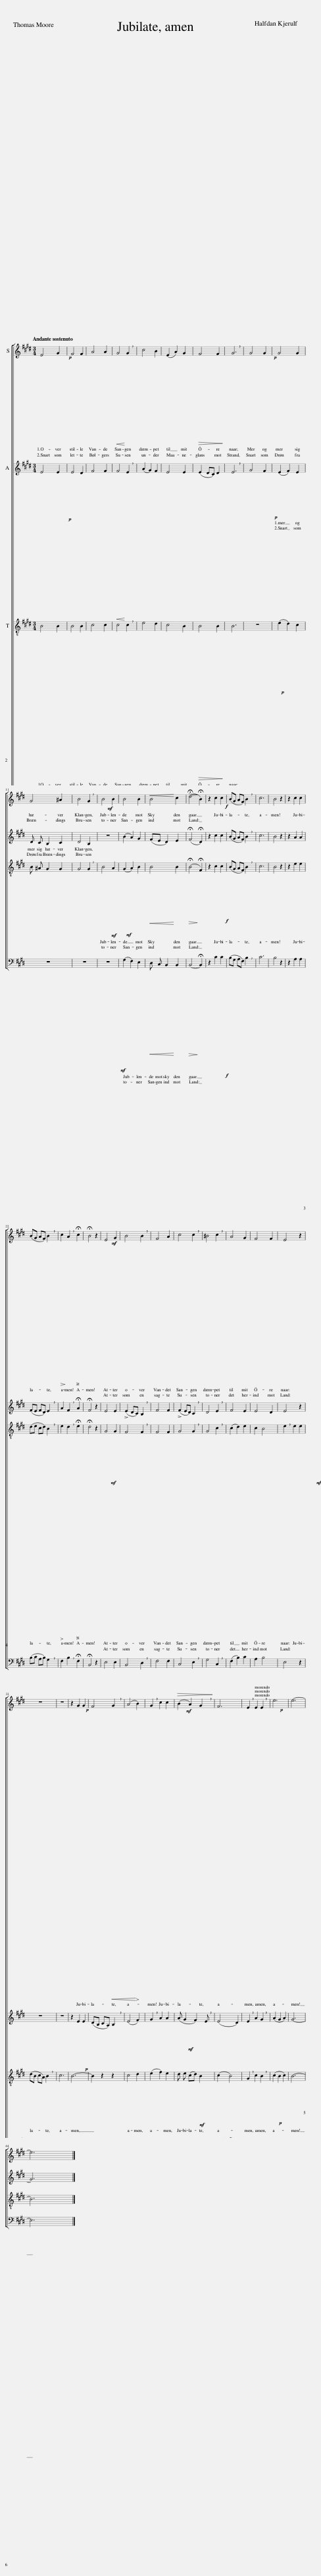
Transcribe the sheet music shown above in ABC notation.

X:1
%%score [ 1 2 3 4 ]
L:1/8
Q:1/4=96
M:3/4
I:linebreak $
K:E
V:1 treble
V:2 treble
V:3 treble-8
V:4 bass
V:1
!p! E4 G2 | F4 F2 | A4 A2 |!<(! G4!<)! !breath!G2 | c4 B2 | %5
 (E2 A2) G2 |!>(! F4 F2!>)! | !breath!G6 |!p! G4 G2 | G4 G2 |$ %10
 G4 ^A2 | B4 !breath!G2 |!mf! B4 B2 | B4 B2 |!<(! B4!<)! c2 | %15
!>(! (!fermata!d4!>)! !fermata!B2) | z2!f! c2 c2 | (BG AF) !breath!B2 | c6 | B4 z2 | %20
 z2 c2 c2 |$ (BG AF) !breath!B2 |!>(! c2!>)! !breath!A2!<(!!>(! !fermata!c2!<)!!>)! | !fermata!B4 z2 |!mf! E4 G2 | %25
 B4 !breath!B2 | F4 A2 | c4 !breath!c2 | ^B4 !breath!c2 | A4 G2 | %30
 F4 F2 | E4 z2 |$ z6 | z6 | z2!p! G2 G2 | %35
 F4!<(! !breath!G2!<)! | (A4!>(! B2)!>)! | !breath!G2!mf! c2 c2 |!>(! (B2 A2) !breath!G2!>)! | F6 | %40
 !breath!E2 E2 !breath!E2 |!p! e6 | e6- |$ e6 |] %44
V:2
!p! E4 E2 | E4 D2 | F4 F2 |!<(! F4!<)! !breath!E2 | (A2 G2) F2 | %5
 E4 E2 | (E2 DC) D2 | !breath!E6 |!p! G4 F2 | (E2 F2) E2 |$ %10
 D C B,2 C2 | D4 B,2 | z6 | (B2 A2) G2 | (FE D2) E2 | %15
 (!fermata!F4 !fermata!D2) | z2 c2 c2 | (BG AF) !breath!B2 | c6 | B4 z2 | %20
 z2 A2 A2 |$ (FE FD) !breath!E2 | A2 !breath!F2 !fermata!A2 | !fermata!F4 z2 | E4 E2 | %25
 (!>!E2 DC) !breath!B,2 | F4 F2 | (!>!F2 ED) !breath!C2 | D4 !breath!E2 | F4 E2 | %30
 E4 D2 | E4 z2 |$ z6 | z6 | z2!p! E2 E2 | %35
 (DB, CA,) !breath!B,2 | (E4 F2) | !breath!G2!mf! A2 A2 | (A G2 F2) !breath!E | (E4 D2) | %40
 !breath!E2 A2 !breath!G2 | (A2 G2 A2) | G6- |$ G6 |] %44
V:3
 B4 B2 | B4 B2 | c4 c2 | c4 !breath!c2 | e4 d2 | %5
 c4 B2 |!>(! B4 B2!>)! | B6 | z6 |!p! (e2 d2) c2 |$ %10
 B ^A G2 G2 | G4 !breath!G2 |!mf! B4 A2 |!mf! (G2 A2) B2 |!<(! B4!<)! B2 | %15
!>(! (!fermata!B4!>)! !fermata!F2) | z2!f! c2 c2 | (BG AF) !breath!B2 | c6 | B4 z2 | %20
 z2 e2 e2 |$ (de cd) !breath!B2 |!>(! e2!>)! !breath!d2!<(!!>(! !fermata!e2!<)!!>)! | !fermata!d4 z2 |!mf! G4 G2 | %25
 F4 !breath!F2 | F4 F2 | G4 !breath!G2 | G4 !breath!c2 | (c2 d2) e2 | %30
 c2 B4 | !breath!e2!mf! e2 e2 |$ (dB cA) !breath!B2 | c6 | B6- | %35
 B2 z2 z2 | c4 d2 | (e2 f2) e2 |!mf! d e (cd) B2 | (c2 B4) | %40
 !breath!G2 c2 !breath!B2 |!p! (c2 B2 c2) | B6- |$ B6 |] %44
V:4
!p! G,4 E,2 | B,4 B,2 | F,4 A,2 |!<(! C4!<)! !breath!C2 | A,4 B,2 | %5
 (C2 F,2) (G,A,) |!>(! B,4 B,2!>)! | E,6 | z6 | z6 |$ %10
 z6 | z6 | z6 |!mf! (G,2 F,2) E,2 |!<(! D, C, B,,2!<)! B,,2 | %15
!>(! B,,4-!>)! !fermata!B,,2 | z2!f! C2 C2 | (B,G, A,F,) !breath!B,2 | C6 | B,4 z2 | %20
 z2 A,2 A,2 |$ (B,C A,B,) !breath!G,2 |!>(! F,2!>)! !breath!B,2!<(!!>(! !fermata!F,2!<)!!>)! | !fermata!B,,4 z2 |!mf! E,4 E,2 | %25
 B,,4 !breath!D,2 | F,4 F,2 | C,4 !breath!E,2 | G,4 !breath!C,2 | (F,2 B,2) C2 | %30
 A,2 B,4 | E,4 z2 |$ z6 | z6 | z2!p! E,2 E,2 | %35
 E,4!<(! !breath!E,2!<)! |!>(! E,6!>)! | E,2 z2 z2 | z2 z2!mf!!<(! E, G,!<)! |!>(! A, (G,/F,/) B,4!>)! | %40
 !breath!E,2 E,2 !breath!E,2 |!p! E,6 | E,6- |$ E,6 |] %44
